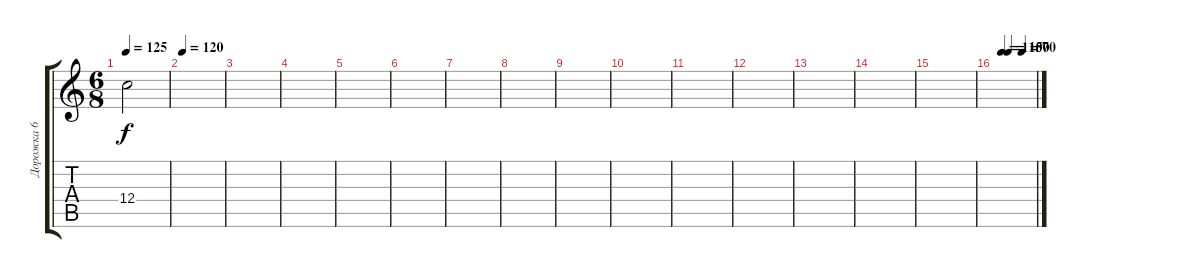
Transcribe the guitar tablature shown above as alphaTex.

\track ("Дорожка 6" "Дорожка 6") {instrument distortionguitar}
\staff {score tabs}
\tuning (D4 A3 F3 C3 G2 D2) {hide}
\ts (6 8)
\tempo 125
\clef g2
\ks c
12.4{t}.2{dy f} |
\tempo 120
|
|
|
|
|
|
|
|
|
|
|
|
|
|
\tempo (115 0.16666666666666666)
\tempo (100 0.3333333333333333)
\tempo (70 0.6666666666666666)
